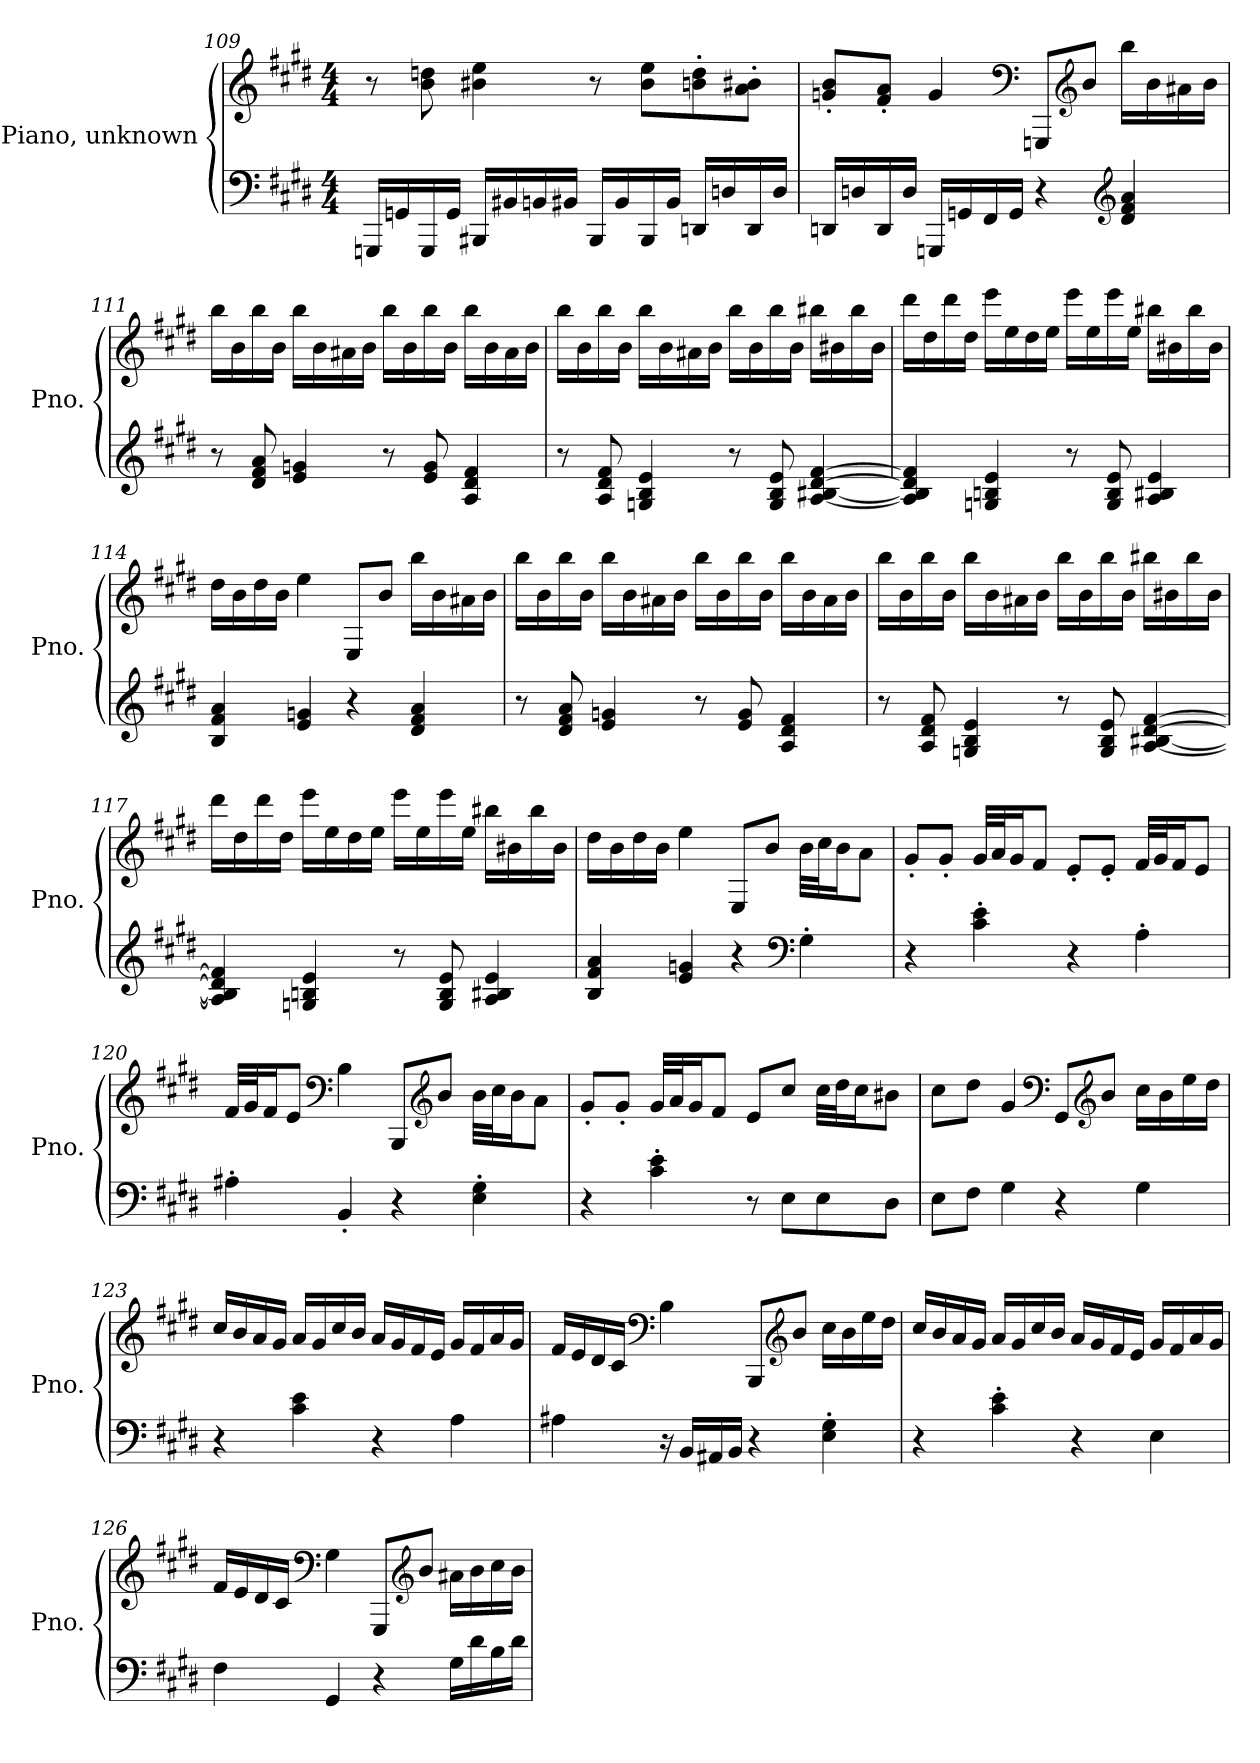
**kern	**kern
*part1	*part1
*staff2	*staff1
*I"Piano, unknown	*
*I'Pno.	*
!!LO:LB:g=z
*clefF4	*clefG2
*k[f#c#g#d#]	*k[f#c#g#d#]
*M4/4	*M4/4
=109	=109
16GGGn/LL	8r
16GGn/	.
16GGG/	8b\ 8ddn\
16GG/JJ	.
16BBB#X/LL	4b#X\ 4ee\
16BB#X/	.
16BBn/	.
16BB#X/JJ	.
16BBB#/LL	8r
16BB#/	.
16BBB#/	8b#\ 8ee\L
16BB#/JJ	.
16DDn/LL	8bn\' 8dd\'
16Dn/	.
16DD/	8a\' 8b#X\'J
16D/JJ	.
=110	=110
16DDn/LL	8gn/' 8b/'L
16Dn/	.
16DD/	8f#/' 8a/'J
16D/JJ	.
16GGGn/LL	4g/
16GGn/	.
16FF#/	.
16GG/JJ	.
*	*clefF4
4r	8GGGn/L
*	*clefG2
.	8b/J
*clefG2	*
4d#/ 4f#/ 4a/	16bb\LL
.	16b\
.	16a#X\
.	16b\JJ
!!LO:LB:g=z
=111	=111
8r	16bb\LL
.	16b\
8d#/ 8f#/ 8a/	16bb\
.	16b\JJ
4e/ 4gn/	16bb\LL
.	16b\
.	16a#X\
.	16b\JJ
8r	16bb\LL
.	16b\
8e/ 8g/	16bb\
.	16b\JJ
4A/ 4d#/ 4f#/	16bb\LL
.	16b\
.	16a#\
.	16b\JJ
=112	=112
8r	16bb\LL
.	16b\
8A/ 8d#/ 8f#/	16bb\
.	16b\JJ
4Gn/ 4B/ 4e/	16bb\LL
.	16b\
.	16a#X\
.	16b\JJ
8r	16bb\LL
.	16b\
8G/ 8B/ 8e/	16bb\
.	16b\JJ
[4A/ [4B#X/ [4d#/ [4f#/	16bb#X\LL
.	16b#X\
.	16bb#\
.	16b#\JJ
!!LO:PB:g=z
=113	=113
4A/] 4B#/] 4d#/] 4f#/]	16ddd#\LL
.	16dd#\
.	16ddd#\
.	16dd#\JJ
4Gn/ 4Bn/ 4e/	16eee\LL
.	16ee\
.	16dd#\
.	16ee\JJ
8r	16eee\LL
.	16ee\
8G/ 8B/ 8e/	16eee\
.	16ee\JJ
4A/ 4B#X/ 4e/	16bb#X\LL
.	16b#X\
.	16bb#\
.	16b#\JJ
=114	=114
4B/ 4f#/ 4a/	16dd#\LL
.	16b\
.	16dd#\
.	16b\JJ
4e/ 4gn/	4ee\
4r	8E/L
.	8b/J
4d#/ 4f#/ 4a/	16bb\LL
.	16b\
.	16a#X\
.	16b\JJ
!!LO:LB:g=z
=115	=115
8r	16bb\LL
.	16b\
8d#/ 8f#/ 8a/	16bb\
.	16b\JJ
4e/ 4gn/	16bb\LL
.	16b\
.	16a#X\
.	16b\JJ
8r	16bb\LL
.	16b\
8e/ 8g/	16bb\
.	16b\JJ
4A/ 4d#/ 4f#/	16bb\LL
.	16b\
.	16a#\
.	16b\JJ
=116	=116
8r	16bb\LL
.	16b\
8A/ 8d#/ 8f#/	16bb\
.	16b\JJ
4Gn/ 4B/ 4e/	16bb\LL
.	16b\
.	16a#X\
.	16b\JJ
8r	16bb\LL
.	16b\
8G/ 8B/ 8e/	16bb\
.	16b\JJ
[4A/ [4B#X/ [4d#/ [4f#/	16bb#X\LL
.	16b#X\
.	16bb#\
.	16b#\JJ
!!LO:LB:g=z
=117	=117
4A/] 4B#/] 4d#/] 4f#/]	16ddd#\LL
.	16dd#\
.	16ddd#\
.	16dd#\JJ
4Gn/ 4Bn/ 4e/	16eee\LL
.	16ee\
.	16dd#\
.	16ee\JJ
8r	16eee\LL
.	16ee\
8G/ 8B/ 8e/	16eee\
.	16ee\JJ
4A/ 4B#X/ 4e/	16bb#X\LL
.	16b#X\
.	16bb#\
.	16b#\JJ
=118	=118
4B/ 4f#/ 4a/	16dd#\LL
.	16b\
.	16dd#\
.	16b\JJ
4e/ 4gn/	4ee\
4r	8E/L
.	8b/J
*clefF4	*
4G#'\	32b\LLL
.	32cc#\J
.	16b\J
.	8a\J
=119	=119
4r	8g#'/L
.	8g#'/J
4c#\' 4e\'	32g#/LLL
.	32a/J
.	16g#/J
.	8f#/J
4r	8e'/L
.	8e'/J
4A'\	32f#/LLL
.	32g#/J
.	16f#/J
.	8e/J
!!LO:LB:g=z
=120	=120
4A#X'\	32f#/LLL
.	32g#/J
.	16f#/J
.	8e/J
*	*clefF4
4BB'/	4B\
4r	8BBB/L
*	*clefG2
.	8b/J
4E\' 4G#\'	32b\LLL
.	32cc#\J
.	16b\J
.	8a\J
=121	=121
4r	8g#'/L
.	8g#'/J
4c#\' 4e\'	32g#/LLL
.	32a/J
.	16g#/J
.	8f#/J
8r	8e/L
8E\L	8cc#/J
8E\	32cc#\LLL
.	32dd#\J
.	16cc#\J
8D#\J	8b#X\J
=122	=122
8E\L	8cc#\L
8F#\J	8dd#\J
4G#\	4g#/
*	*clefF4
4r	8GG#/L
*	*clefG2
.	8b/J
4G#\	16cc#\LL
.	16b\
.	16ee\
.	16dd#\JJ
!!LO:LB:g=z
=123	=123
4r	16cc#/LL
.	16b/
.	16a/
.	16g#/JJ
4c#\ 4e\	16a/LL
.	16g#/
.	16cc#/
.	16b/JJ
4r	16a/LL
.	16g#/
.	16f#/
.	16e/JJ
4A\	16g#/LL
.	16f#/
.	16a/
.	16g#/JJ
=124	=124
4A#X\	16f#/LL
.	16e/
.	16d#/
.	16c#/JJ
*	*clefF4
16r	4B\
16BB/LL	.
16AA#X/	.
16BB/JJ	.
4r	8BBB/L
*	*clefG2
.	8b/J
4E\' 4G#\'	16cc#\LL
.	16b\
.	16ee\
.	16dd#\JJ
!!LO:LB:g=z
=125	=125
4r	16cc#/LL
.	16b/
.	16a/
.	16g#/JJ
4c#\' 4e\'	16a/LL
.	16g#/
.	16cc#/
.	16b/JJ
4r	16a/LL
.	16g#/
.	16f#/
.	16e/JJ
4E\	16g#/LL
.	16f#/
.	16a/
.	16g#/JJ
=126	=126
4F#\	16f#/LL
.	16e/
.	16d#/
.	16c#/JJ
*	*clefF4
4GG#/	4G#\
4r	8GGG#/L
*	*clefG2
.	8b/J
16G#\LL	16a#X\LL
16d#\	16b\
16B\	16cc#\
16d#\JJ	16b\JJ
=	=
*-	*-
